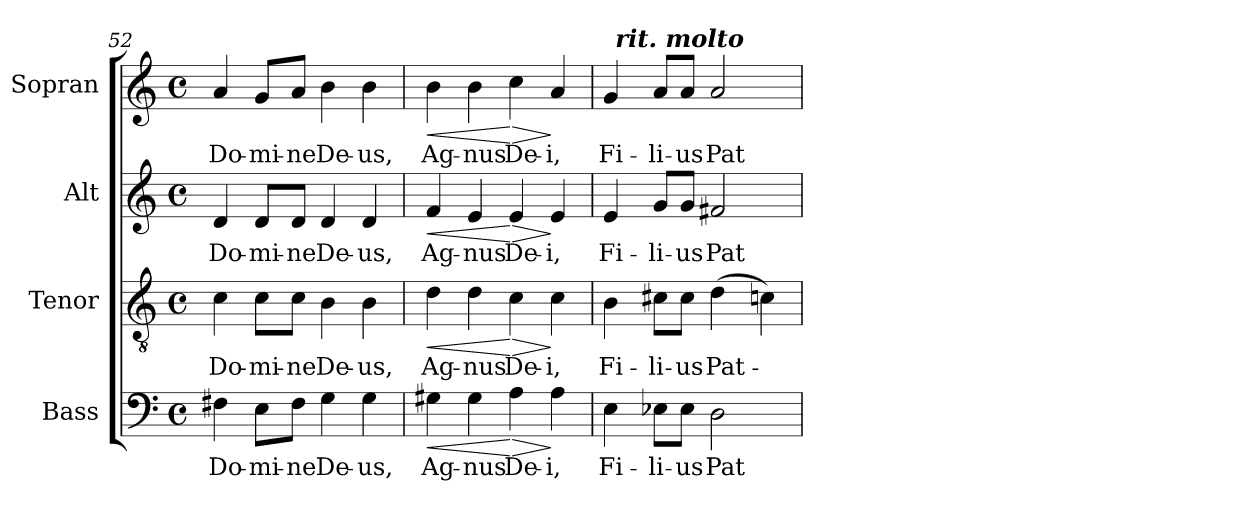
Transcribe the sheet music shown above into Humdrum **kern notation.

**kern	**text	**dynam	**kern	**text	**dynam	**kern	**text	**dynam	**kern	**text	**dynam
*part4	*part4	*part4	*part3	*part3	*part3	*part2	*part2	*part2	*part1	*part1	*part1
*staff4	*staff4	*staff4	*staff3	*staff3	*staff3	*staff2	*staff2	*staff2	*staff1	*staff1	*staff1
*I"Bass	*	*	*I"Tenor	*	*	*I"Alt	*	*	*I"Sopran	*	*
*I'B.	*	*	*I'T.	*	*	*I'A.	*	*	*I'S.	*	*
!!LO:PB:g=z
*clefF4	*	*	*clefGv2	*	*	*clefG2	*	*	*clefG2	*	*
*k[]	*	*	*k[]	*	*	*k[]	*	*	*k[]	*	*
*C:	*	*	*C:	*	*	*C:	*	*	*C:	*	*
*M4/4	*	*	*M4/4	*	*	*M4/4	*	*	*M4/4	*	*
*met(c)	*	*	*met(c)	*	*	*met(c)	*	*	*met(c)	*	*
=52	=52	=52	=52	=52	=52	=52	=52	=52	=52	=52	=52
!	!LO:LY:b	!	!	!LO:LY:b	!	!	!LO:LY:b	!	!	!LO:LY:b	!
4F#X\	Do-	.	4c\	Do-	.	4d/	Do-	.	4a/	Do-	.
!	!LO:LY:b	!	!	!LO:LY:b	!	!	!LO:LY:b	!	!	!LO:LY:b	!
8E\L	-mi-	.	8c\L	-mi-	.	8d/L	-mi-	.	8g/L	-mi-	.
!	!LO:LY:b	!	!	!LO:LY:b	!	!	!LO:LY:b	!	!	!LO:LY:b	!
8F#\J	-ne	.	8c\J	-ne	.	8d/J	-ne	.	8a/J	-ne	.
!	!LO:LY:b	!	!	!LO:LY:b	!	!	!LO:LY:b	!	!	!LO:LY:b	!
4G\	De-	.	4B\	De-	.	4d/	De-	.	4b\	De-	.
!	!LO:LY:b	!	!	!LO:LY:b	!	!	!LO:LY:b	!	!	!LO:LY:b	!
4G\	-us,	.	4B\	-us,	.	4d/	-us,	.	4b\	-us,	.
=53	=53	=53	=53	=53	=53	=53	=53	=53	=53	=53	=53
!	!LO:LY:b	!LO:HP:b	!	!LO:LY:b	!LO:HP:b	!	!LO:LY:b	!LO:HP:b	!	!LO:LY:b	!LO:HP:b
4G#X\	Ag-	<	4d\	Ag-	<	4f/	Ag-	<	4b\	Ag-	<
!	!LO:LY:b	!	!	!LO:LY:b	!	!	!LO:LY:b	!	!	!LO:LY:b	!
4G#\	-nus	.	4d\	-nus	.	4e/	-nus	.	4b\	-nus	.
!	!LO:LY:b	!LO:HP:n=1:b	!	!LO:LY:b	!LO:HP:n=1:b	!	!LO:LY:b	!LO:HP:n=1:b	!	!LO:LY:b	!LO:HP:n=1:b
4A\	De-	[ >	4c\	De-	[ >	4e/	De-	[ >	4cc\	De-	[ >
!	!LO:LY:b	!	!	!LO:LY:b	!	!	!LO:LY:b	!	!	!LO:LY:b	!
4A\	-i,	]	4c\	-i,	]	4e/	-i,	]	4a/	-i,	]
=54	=54	=54	=54	=54	=54	=54	=54	=54	=54	=54	=54
!	!LO:LY:b	!	!	!LO:LY:b	!	!	!LO:LY:b	!	!	!LO:LY:b	!
*	*	*	*	*	*	*	*	*	*^	*	*
4E\	Fi-	.	4B\	Fi-	.	4e/	Fi-	.	4g/	32ryy	Fi-	.
!	!	!	!	!	!	!	!	!	!	!LO:TX:a:Bi:t=rit. molto	!	!
.	.	.	.	.	.	.	.	.	.	2ryy	.	.
!	!LO:LY:b	!	!	!LO:LY:b	!	!	!LO:LY:b	!	!	!	!LO:LY:b	!
8E-X\L	-li-	.	8c#X\L	-li-	.	8g/L	-li-	.	8a/L	.	-li-	.
!	!LO:LY:b	!	!	!LO:LY:b	!	!	!LO:LY:b	!	!	!	!LO:LY:b	!
8E-\J	-us	.	8c#\J	-us	.	8g/J	-us	.	8a/J	.	-us	.
!	!LO:LY:b	!	!	!LO:LY:b	!	!	!LO:LY:b	!	!	!	!LO:LY:b	!
2D\	Pat-	.	(>4d\	Pat-	.	2f#X/	Pat-	.	2a/	.	Pat-	.
.	.	.	.	.	.	.	.	.	.	4...ryy	.	.
.	.	.	4cn\)	.	.	.	.	.	.	.	.	.
*	*	*	*	*	*	*	*	*	*v	*v	*	*
=	=	=	=	=	=	=	=	=	=	=	=
*-	*-	*-	*-	*-	*-	*-	*-	*-	*-	*-	*-
